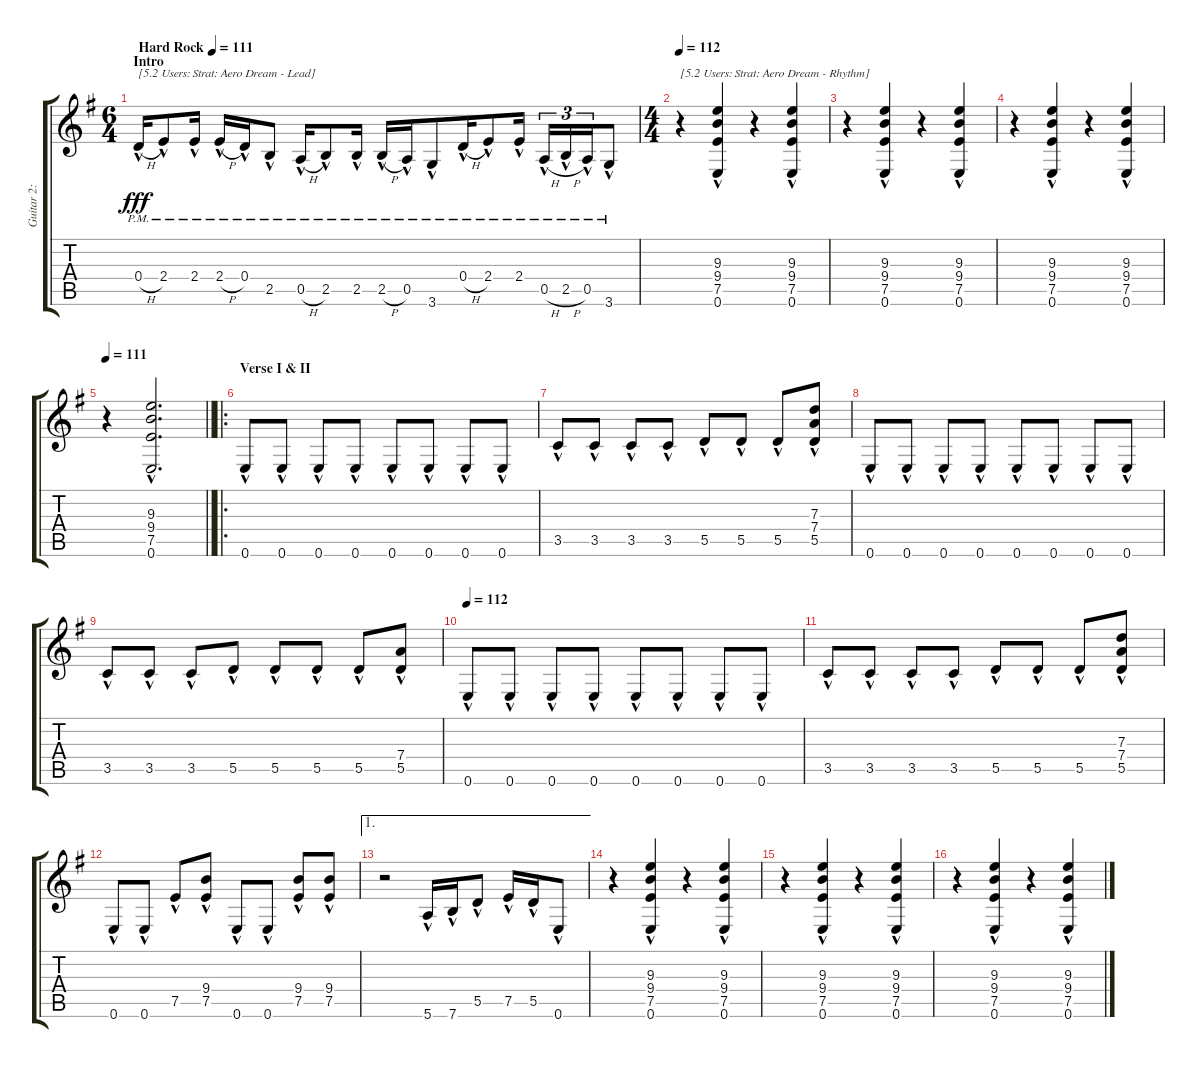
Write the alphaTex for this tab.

\track ("Guitar 2: Mick" "Guitar 2: ") {instrument distortionguitar}
\staff {score tabs}
\tuning (E4 B3 G3 D3 A2 E2) {hide}
\ts (6 4)
\section ("" "Intro")
\tempo (111 "Hard Rock")
\clef g2
\ks g
0.4{h hac pm}.16{txt "[5.2 Users: Strat: Aero Dream - Lead]" dy fff instrument distortionguitar beam merge} 2.4{hac pm}.8{beam merge} 2.4{hac pm}.16{beam split} 2.4{h hac pm}.16{beam merge} 0.4{hac pm}.16{beam merge} 2.5{hac pm}.8{beam split} 0.5{h hac pm}.16{beam merge} 2.5{hac pm}.8{beam merge} 2.5{hac pm}.16{beam split} 2.5{h hac pm}.16{beam merge} 0.5{hac pm}.16{beam merge} 3.6{hac pm}.8{beam merge} 0.4{h hac pm}.16{beam merge} 2.4{hac pm}.8{beam merge} 2.4{hac pm}.16{beam split} 0.5{h hac pm}.16{tu (3 2) beam merge} 2.5{h hac pm}.16{tu (3 2) beam merge} 0.5{hac pm}.16{tu (3 2) beam merge} 3.6{hac pm}.8 |
\ts (4 4)
\tempo 112
r.4{txt "[5.2 Users: Strat: Aero Dream - Rhythm]" volume 12 instrument distortionguitar} (9.3{hac} 9.4{hac} 7.5{hac} 0.6{hac}).4 r.4 (9.3{hac} 9.4{hac} 7.5{hac} 0.6{hac}).4 |
r.4 (9.3{hac} 9.4{hac} 7.5{hac} 0.6{hac}).4 r.4 (9.3{hac} 9.4{hac} 7.5{hac} 0.6{hac}).4 |
r.4 (9.3{hac} 9.4{hac} 7.5{hac} 0.6{hac}).4 r.4 (9.3{hac} 9.4{hac} 7.5{hac} 0.6{hac}).4 |
\tempo 111
\barLineRight lightlight
r.4 (9.3{hac} 9.4{hac} 7.5{hac} 0.6{hac}).2{d} |
\ro
\section ("" "Verse I & II")
0.6{hac}.8 0.6{hac}.8 0.6{hac}.8 0.6{hac}.8 0.6{hac}.8 0.6{hac}.8 0.6{hac}.8 0.6{hac}.8 |
3.5{hac}.8 3.5{hac}.8 3.5{hac}.8 3.5{hac}.8 5.5{hac}.8 5.5{hac}.8 5.5{hac}.8 (7.3{hac} 7.4{hac} 5.5{hac}).8 |
0.6{hac}.8 0.6{hac}.8 0.6{hac}.8 0.6{hac}.8 0.6{hac}.8 0.6{hac}.8 0.6{hac}.8 0.6{hac}.8 |
3.5{hac}.8 3.5{hac}.8 3.5{hac}.8 5.5{hac}.8 5.5{hac}.8 5.5{hac}.8 5.5{hac}.8 (7.4{hac} 5.5{hac}).8 |
\tempo 112
0.6{hac}.8 0.6{hac}.8 0.6{hac}.8 0.6{hac}.8 0.6{hac}.8 0.6{hac}.8 0.6{hac}.8 0.6{hac}.8 |
3.5{hac}.8 3.5{hac}.8 3.5{hac}.8 3.5{hac}.8 5.5{hac}.8 5.5{hac}.8 5.5{hac}.8 (7.3{hac} 7.4{hac} 5.5{hac}).8 |
0.6{hac}.8 0.6{hac}.8 7.5{hac}.8 (9.4{hac} 7.5{hac}).8 0.6{hac}.8 0.6{hac}.8 (9.4{hac} 7.5{hac}).8 (9.4{hac} 7.5{hac}).8 |
\ae 1
r.2 5.6{hac}.16 7.6{hac}.16 5.5{hac}.8 7.5{hac}.16 5.5{hac}.16 0.6{hac}.8 |
r.4 (9.3{hac} 9.4{hac} 7.5{hac} 0.6{hac}).4 r.4 (9.3{hac} 9.4{hac} 7.5{hac} 0.6{hac}).4 |
r.4 (9.3{hac} 9.4{hac} 7.5{hac} 0.6{hac}).4 r.4 (9.3{hac} 9.4{hac} 7.5{hac} 0.6{hac}).4 |
r.4 (9.3{hac} 9.4{hac} 7.5{hac} 0.6{hac}).4 r.4 (9.3{hac} 9.4{hac} 7.5{hac} 0.6{hac}).4
